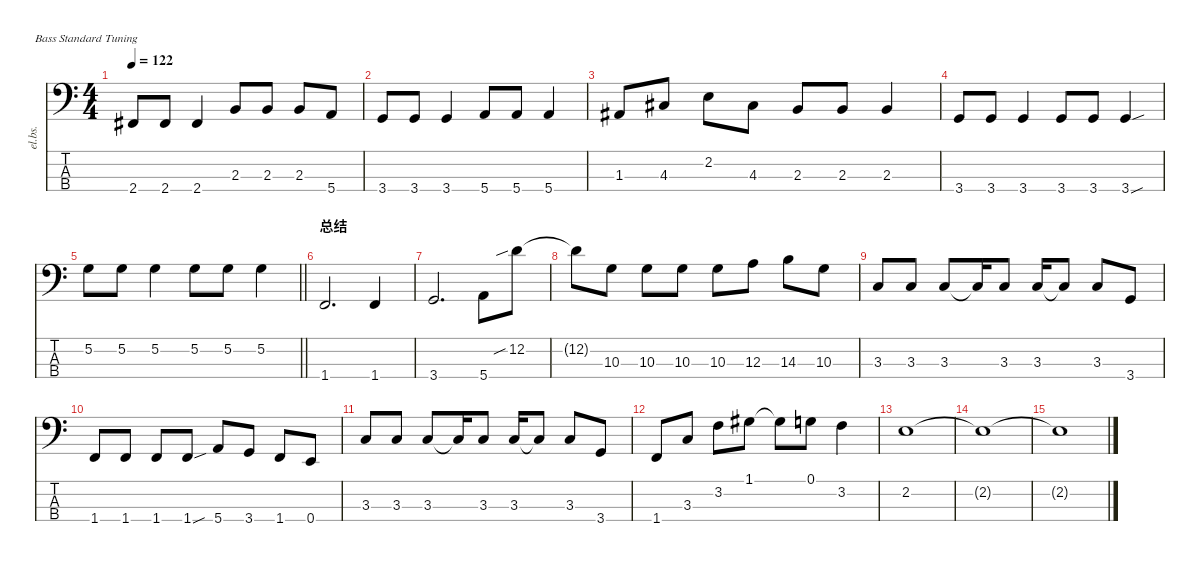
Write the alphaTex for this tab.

\defaultSystemsLayout 4
\hideDynamics
\bracketExtendMode nobrackets
\track ("Electric Bass" "el.bs.") {instrument electricbassfinger}
\staff {score tabs}
\tuning (G2 D2 A1 E1)
\ts (4 4)
\tempo 122
\clef f4
\ks c
2.4{acc #}.8{dy mf beam Up} 2.4{acc #}.8{beam Up} 2.4{acc #}.4{beam Up} 2.3.8{beam Up} 2.3.8{beam Up} 2.3.8{beam Up} 5.4.8{beam Up} |
3.4.8{beam Up} 3.4.8{beam Up} 3.4.4{beam Up} 5.4.8{beam Up} 5.4.8{beam Up} 5.4.4{beam Up} |
1.3{acc #}.8{beam Up} 4.3{acc #}.8{beam Up} 2.2.8{beam Down} 4.3{acc #}.8{beam Down} 2.3.8{beam Up} 2.3.8{beam Up} 2.3.4{beam Up} |
3.4.8{beam Up} 3.4.8{beam Up} 3.4.4{beam Up} 3.4.8{beam Up} 3.4.8{beam Up} 3.4{sou}.4{beam Up} |
\barLineRight lightlight
5.2.8{beam Down} 5.2.8{beam Down} 5.2.4{beam Down} 5.2.8{beam Down} 5.2.8{beam Down} 5.2.4{beam Down} |
\section ("" "总结")
1.4.2{d beam Up} 1.4.4{beam Up} |
3.4.2{d beam Up} 5.4.8{beam Down} 12.2{sib}.8{beam Down} |
12.2{t}.8{beam Down} 10.3.8{beam Down} 10.3.8{beam Down} 10.3.8{beam Down} 10.3.8{beam Down} 12.3.8{beam Down} 14.3.8{beam Down} 10.3.8{beam Down} |
3.3.8{beam Up} 3.3.8{beam Up} 3.3.8{beam Up} 3.3{t}.16{beam Up} 3.3.8{beam Up} 3.3.16{beam Up} 3.3{t}.8{beam Up} 3.3.8{beam Up} 3.4.8{beam Up} |
1.4.8{beam Up} 1.4.8{beam Up} 1.4.8{beam Up} 1.4{sou}.8{beam Up} 5.4.8{beam Up} 3.4.8{beam Up} 1.4.8{beam Up} 0.4.8{beam Up} |
3.3.8{beam Up} 3.3.8{beam Up} 3.3.8{beam Up} 3.3{t}.16{beam Up} 3.3.8{beam Up} 3.3.16{beam Up} 3.3{t}.8{beam Up} 3.3.8{beam Up} 3.4.8{beam Up} |
1.4.8{beam Up} 3.3.8{beam Up} 3.2.8{beam Down} 1.1{acc #}.8{beam Down} 1.1{t acc #}.8{beam Down} 0.1.8{beam Down} 3.2.4{beam Down} |
2.2.1{beam Down} |
2.2{t}.1{beam Down} |
2.2{t}.1{beam Down}
